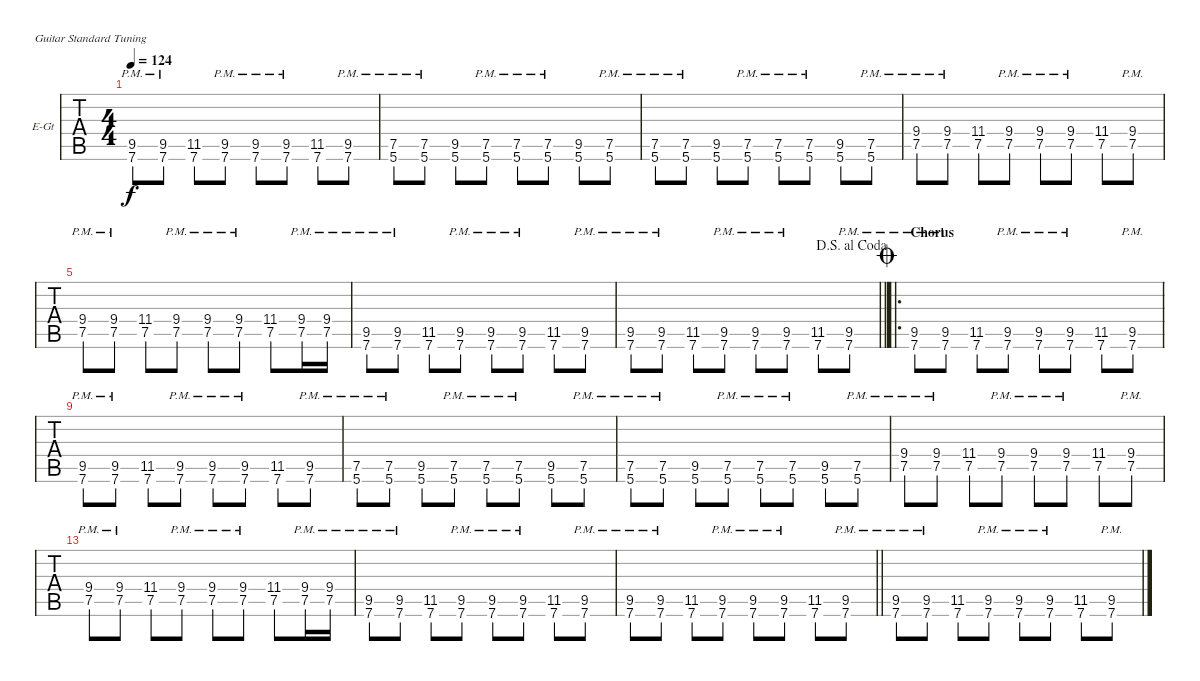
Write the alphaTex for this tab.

\bracketExtendMode nobrackets
\firstSystemTrackNameOrientation horizontal
\otherSystemsTrackNameOrientation horizontal
\defaultBarNumberDisplay FirstOfSystem
\track ("Clean Guitar" "E-Gt") {instrument electricguitarclean}
\staff {tabs}
\tuning (E4 B3 G3 D3 A2 E2)
\ts (4 4)
\tempo 124
\clef g2
\scale
0.333333
\ks g#minor
(9.5 7.6{pm}).8{dy f} (9.5 7.6{pm}).8 (11.5 7.6).8 (9.5 7.6{pm}).8 (9.5 7.6{pm}).8 (9.5 7.6{pm}).8 (11.5 7.6).8 (9.5 7.6{pm}).8 |
\scale
0.333333 (7.5 5.6{pm}).8 (7.5 5.6{pm}).8 (9.5 5.6).8 (7.5 5.6{pm}).8 (7.5 5.6{pm}).8 (7.5 5.6{pm}).8 (9.5 5.6).8 (7.5 5.6{pm}).8 |
\scale
0.333333 (7.5 5.6{pm}).8 (7.5 5.6{pm}).8 (9.5 5.6).8 (7.5 5.6{pm}).8 (7.5 5.6{pm}).8 (7.5 5.6{pm}).8 (9.5 5.6).8 (7.5 5.6{pm}).8 |
\scale
0.333333
\ks b
(7.5{pm} 9.4).8 (7.5{pm} 9.4).8 (7.5 11.4).8 (7.5{pm} 9.4).8 (7.5{pm} 9.4).8 (7.5{pm} 9.4).8 (7.5 11.4).8 (7.5{pm} 9.4).8 |
\scale
0.333333
\ks g#minor
(7.5{pm} 9.4).8 (7.5{pm} 9.4).8 (7.5 11.4).8 (7.5{pm} 9.4).8 (7.5{pm} 9.4).8 (7.5{pm} 9.4).8 (7.5 11.4).8 (9.4 7.5{pm}).16 (7.5{pm} 9.4).16 |
\scale
0.333333 (9.5 7.6{pm}).8 (9.5 7.6{pm}).8 (11.5 7.6).8 (9.5 7.6{pm}).8 (9.5 7.6{pm}).8 (9.5 7.6{pm}).8 (11.5 7.6).8 (9.5 7.6{pm}).8 |
\jump dalsegnoalcoda
\scale
0.333333
\barLineRight lightlight
(9.5 7.6{pm}).8 (9.5 7.6{pm}).8 (11.5 7.6).8 (9.5 7.6{pm}).8 (9.5 7.6{pm}).8 (9.5 7.6{pm}).8 (11.5 7.6).8 (9.5 7.6{pm}).8 |
\ro
\section ("" "Chorus")
\jump coda
\scale
0.333333
\ks b
(9.5 7.6{pm}).8 (9.5 7.6{pm}).8 (11.5 7.6).8 (9.5 7.6{pm}).8 (9.5 7.6{pm}).8 (9.5 7.6{pm}).8 (11.5 7.6).8 (9.5 7.6{pm}).8 |
\scale
0.333333
\ks g#minor
(9.5 7.6{pm}).8 (9.5 7.6{pm}).8 (11.5 7.6).8 (9.5 7.6{pm}).8 (9.5 7.6{pm}).8 (9.5 7.6{pm}).8 (11.5 7.6).8 (9.5 7.6{pm}).8 |
\scale
0.333333 (7.5 5.6{pm}).8 (7.5 5.6{pm}).8 (9.5 5.6).8 (7.5 5.6{pm}).8 (7.5 5.6{pm}).8 (7.5 5.6{pm}).8 (9.5 5.6).8 (7.5 5.6{pm}).8 |
\scale
0.333333 (7.5 5.6{pm}).8 (7.5 5.6{pm}).8 (9.5 5.6).8 (7.5 5.6{pm}).8 (7.5 5.6{pm}).8 (7.5 5.6{pm}).8 (9.5 5.6).8 (7.5 5.6{pm}).8 |
\scale
0.333333
\ks b
(7.5{pm} 9.4).8 (7.5{pm} 9.4).8 (7.5 11.4).8 (7.5{pm} 9.4).8 (7.5{pm} 9.4).8 (7.5{pm} 9.4).8 (7.5 11.4).8 (7.5{pm} 9.4).8 |
\scale
0.333333
\ks g#minor
(7.5{pm} 9.4).8 (7.5{pm} 9.4).8 (7.5 11.4).8 (7.5{pm} 9.4).8 (7.5{pm} 9.4).8 (7.5{pm} 9.4).8 (7.5 11.4).8 (9.4 7.5{pm}).16 (7.5{pm} 9.4).16 |
\scale
0.333333 (9.5 7.6{pm}).8 (9.5 7.6{pm}).8 (11.5 7.6).8 (9.5 7.6{pm}).8 (9.5 7.6{pm}).8 (9.5 7.6{pm}).8 (11.5 7.6).8 (9.5 7.6{pm}).8 |
\scale
0.333333
\barLineRight lightlight
(9.5 7.6{pm}).8 (9.5 7.6{pm}).8 (11.5 7.6).8 (9.5 7.6{pm}).8 (9.5 7.6{pm}).8 (9.5 7.6{pm}).8 (11.5 7.6).8 (9.5 7.6{pm}).8 |
\scale
0.333333
\ks b
(9.5 7.6{pm}).8 (9.5 7.6{pm}).8 (11.5 7.6).8 (9.5 7.6{pm}).8 (9.5 7.6{pm}).8 (9.5 7.6{pm}).8 (11.5 7.6).8 (9.5 7.6{pm}).8
